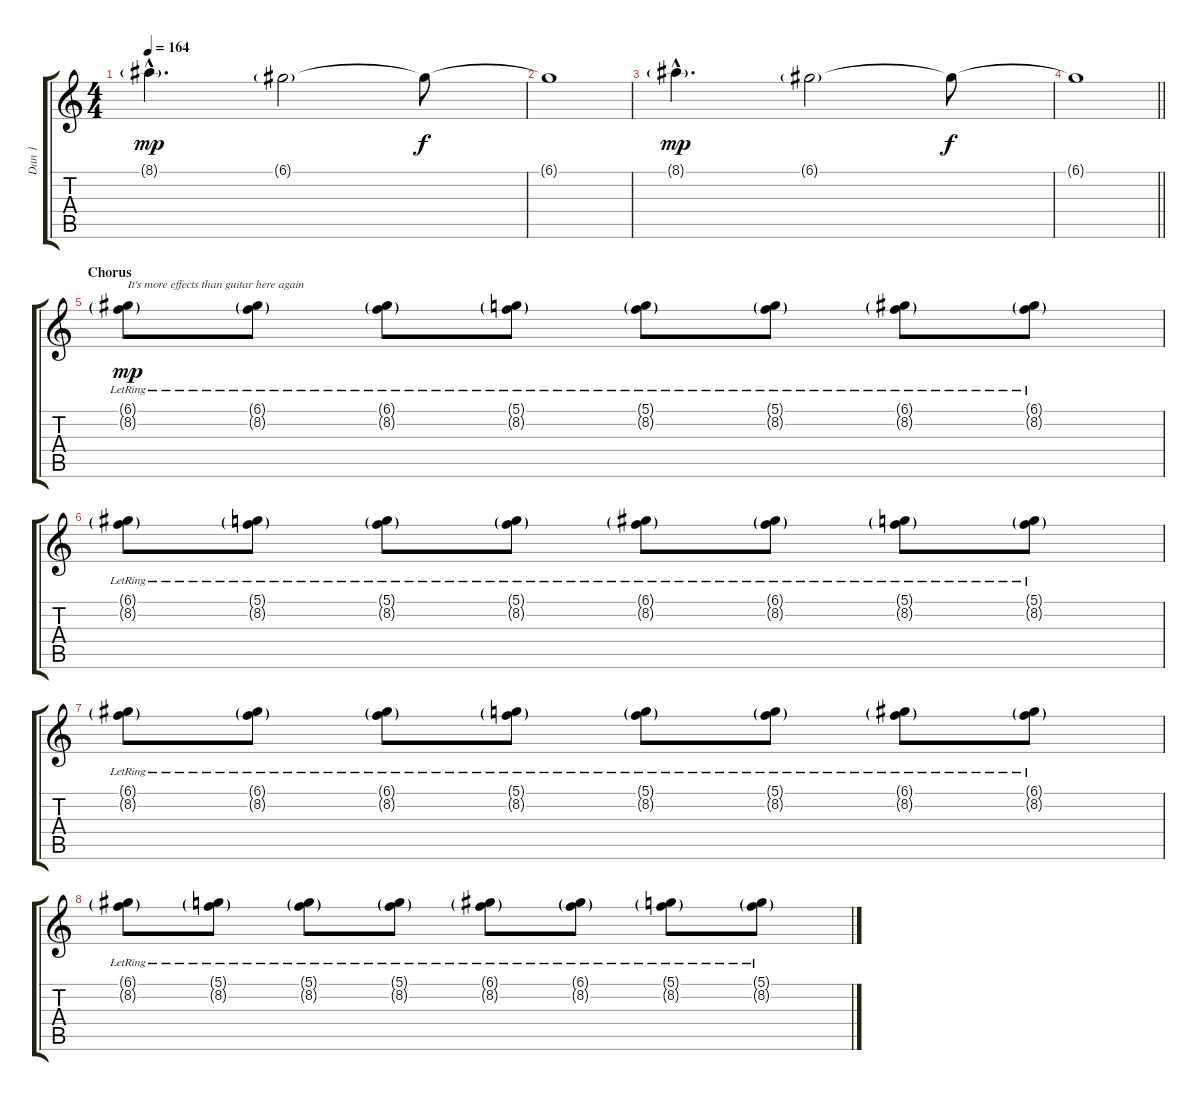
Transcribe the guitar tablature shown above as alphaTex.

\track ("Dan 1" "Dan 1") {instrument distortionguitar}
\staff {score tabs}
\tuning (D4 A3 F3 C3 G2 C2) {hide}
\ts (4 4)
\tempo 164
\clef g2
\ks c
8.1{g hac}.4{d dy mp} 6.1{g}.2 6.1{t}.8{dy f} |
6.1{t}.1 |
8.1{g hac}.4{d dy mp} 6.1{g}.2 6.1{t}.8{dy f} |
\barLineRight lightlight
6.1{t}.1 |
\section ("" "Chorus")
(6.1{g lr} 8.2{g lr}).8{txt "It's more effects than guitar here again" dy mp} (6.1{g lr} 8.2{g lr}).8 (6.1{g lr} 8.2{g lr}).8 (5.1{g lr} 8.2{g lr}).8 (5.1{g lr} 8.2{g lr}).8 (5.1{g lr} 8.2{g lr}).8 (6.1{g lr} 8.2{g lr}).8 (6.1{g lr} 8.2{g lr}).8 |
(6.1{g lr} 8.2{g lr}).8 (5.1{g lr} 8.2{g lr}).8 (5.1{g lr} 8.2{g lr}).8 (5.1{g lr} 8.2{g lr}).8 (6.1{g lr} 8.2{g lr}).8 (6.1{g lr} 8.2{g lr}).8 (5.1{g lr} 8.2{g lr}).8 (5.1{g lr} 8.2{g lr}).8 |
(6.1{g lr} 8.2{g lr}).8 (6.1{g lr} 8.2{g lr}).8 (6.1{g lr} 8.2{g lr}).8 (5.1{g lr} 8.2{g lr}).8 (5.1{g lr} 8.2{g lr}).8 (5.1{g lr} 8.2{g lr}).8 (6.1{g lr} 8.2{g lr}).8 (6.1{g lr} 8.2{g lr}).8 |
(6.1{g lr} 8.2{g lr}).8 (5.1{g lr} 8.2{g lr}).8 (5.1{g lr} 8.2{g lr}).8 (5.1{g lr} 8.2{g lr}).8 (6.1{g lr} 8.2{g lr}).8 (6.1{g lr} 8.2{g lr}).8 (5.1{g lr} 8.2{g lr}).8 (5.1{g lr} 8.2{g lr}).8
